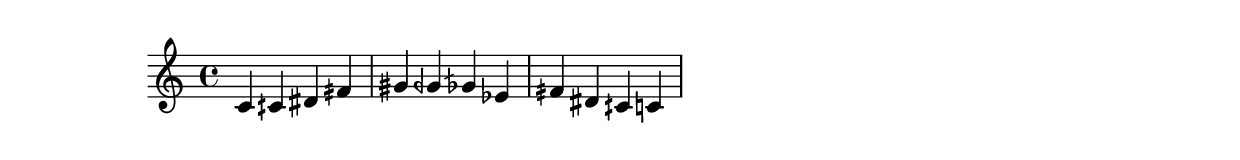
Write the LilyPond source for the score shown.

% Do not edit this file; it is automatically
% generated from Documentation/snippets/new
% This file is in the public domain.
%% Note: this file works from version 2.13.0
\version "2.13.10"

\header {
%% Translation of GIT committish: b2d4318d6c53df8469dfa4da09b27c15a374d0ca
  texidoces = "
El «Makam» es un tipo de melodía de Turquía que
utiliza alteraciones microtonales de 1/9 de tono.  Consulte el
archivo de inicio @code{makam.ly} (véase el 'Manual de
aprendizaje @version{}, 4.6.3 Otras fuentes de información' para
averiguar la situación de este archivo) para ver detalles de los
nombres de las notas y las alteraciones.

"
  doctitlees = "Ejemplo de «Makam»"



%% Translation of GIT committish: d96023d8792c8af202c7cb8508010c0d3648899d
  texidocde = "
Makam ist eine türkische Melodie, in der 1/9-Tonabstände
eingesetzt werden.  Sehen Sie sich die Initialisierungsdatei
@code{makam.ly} für weiter Information zu Tonhöhenbezeichnungen
und Alterationen an (siehe
Handbuch zum Lernen @version{}, 4.6.3 Weitere Information zu
Hinweisen, wo diese Datei gespeichert ist)."

  doctitlede = "Makam-Beispiel"

%% Translation of GIT committish: 59968a089729d7400f8ece38d5bc98dbb3656a2b
  texidocfr = "
Le «makam» est une forme de mélodie turque qui utilise des altérations
d'un neuvième de ton.  Consultez le fichier d'initialisation
@code{makam.ly} pour plus de détails sur les hauteurs et altérations
utilisées (voir le chapitre 4.6.3 - Autres sources d'information du
manuel d'initiation pour le localiser).

"
  doctitlefr = "Exemple de musique « Makam »"

  lsrtags = "pitches, world-music"
  texidoc = "
Makam is a type of melody from Turkey using 1/9th-tone microtonal
alterations.  Consult the initialization file @samp{ly/makam.ly} for
details of pitch names and alterations.

"
  doctitle = "Makam example"
} % begin verbatim


% Initialize makam settings
\include "makam.ly"

\relative c' {
  \set Staff.keySignature = #`((6 . ,(- KOMA)) (3 . ,BAKIYE))
  c4 cc db fk
  gbm4 gfc gfb efk
  fk4 db cc c
}
